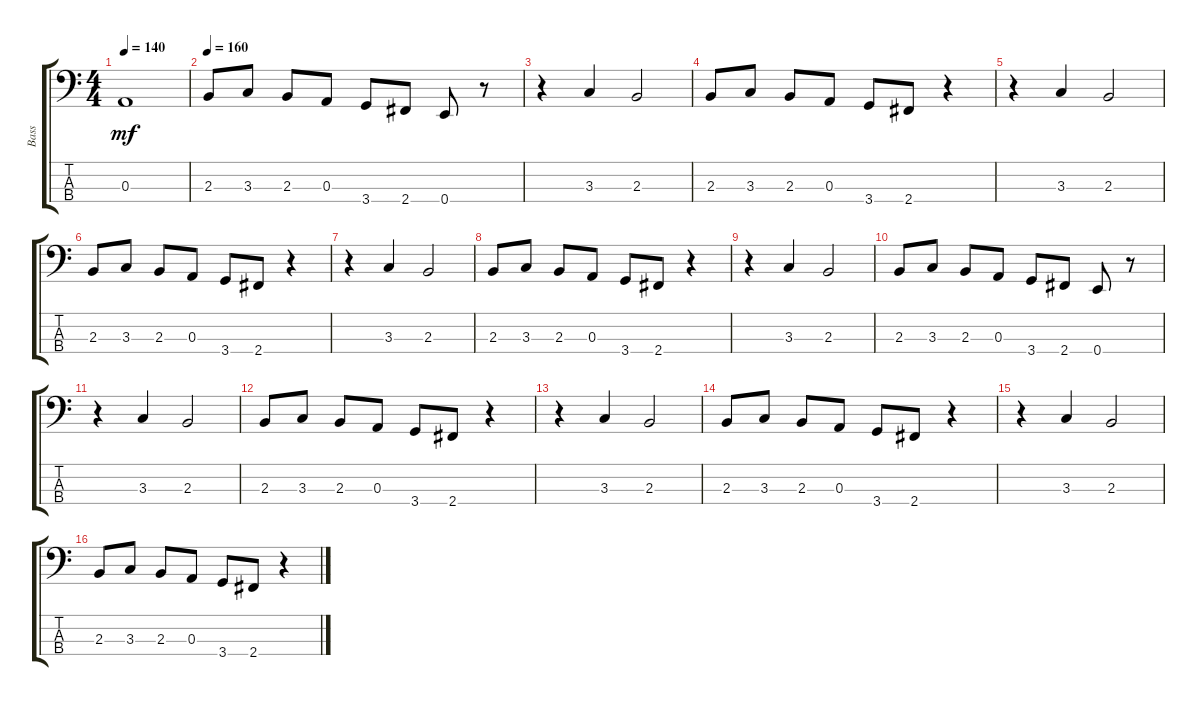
\track ("Bass                " "Bass      ") {instrument electricbassfinger}
\staff {score tabs}
\tuning (G2 D2 A1 E1) {hide}
\ts (4 4)
\tempo 140
\clef f4
\ks c
0.3.1{dy mf} |
\tempo 160
2.3.8 3.3.8 2.3.8 0.3.8 3.4.8 2.4.8 0.4.8 r.8 |
r.4 3.3.4 2.3.2 |
2.3.8 3.3.8 2.3.8 0.3.8 3.4.8 2.4.8 r.4 |
r.4 3.3.4 2.3.2 |
2.3.8 3.3.8 2.3.8 0.3.8 3.4.8 2.4.8 r.4 |
r.4 3.3.4 2.3.2 |
2.3.8 3.3.8 2.3.8 0.3.8 3.4.8 2.4.8 r.4 |
r.4 3.3.4 2.3.2 |
2.3.8 3.3.8 2.3.8 0.3.8 3.4.8 2.4.8 0.4.8 r.8 |
r.4 3.3.4 2.3.2 |
2.3.8 3.3.8 2.3.8 0.3.8 3.4.8 2.4.8 r.4 |
r.4 3.3.4 2.3.2 |
2.3.8 3.3.8 2.3.8 0.3.8 3.4.8 2.4.8 r.4 |
r.4 3.3.4 2.3.2 |
2.3.8 3.3.8 2.3.8 0.3.8 3.4.8 2.4.8 r.4
